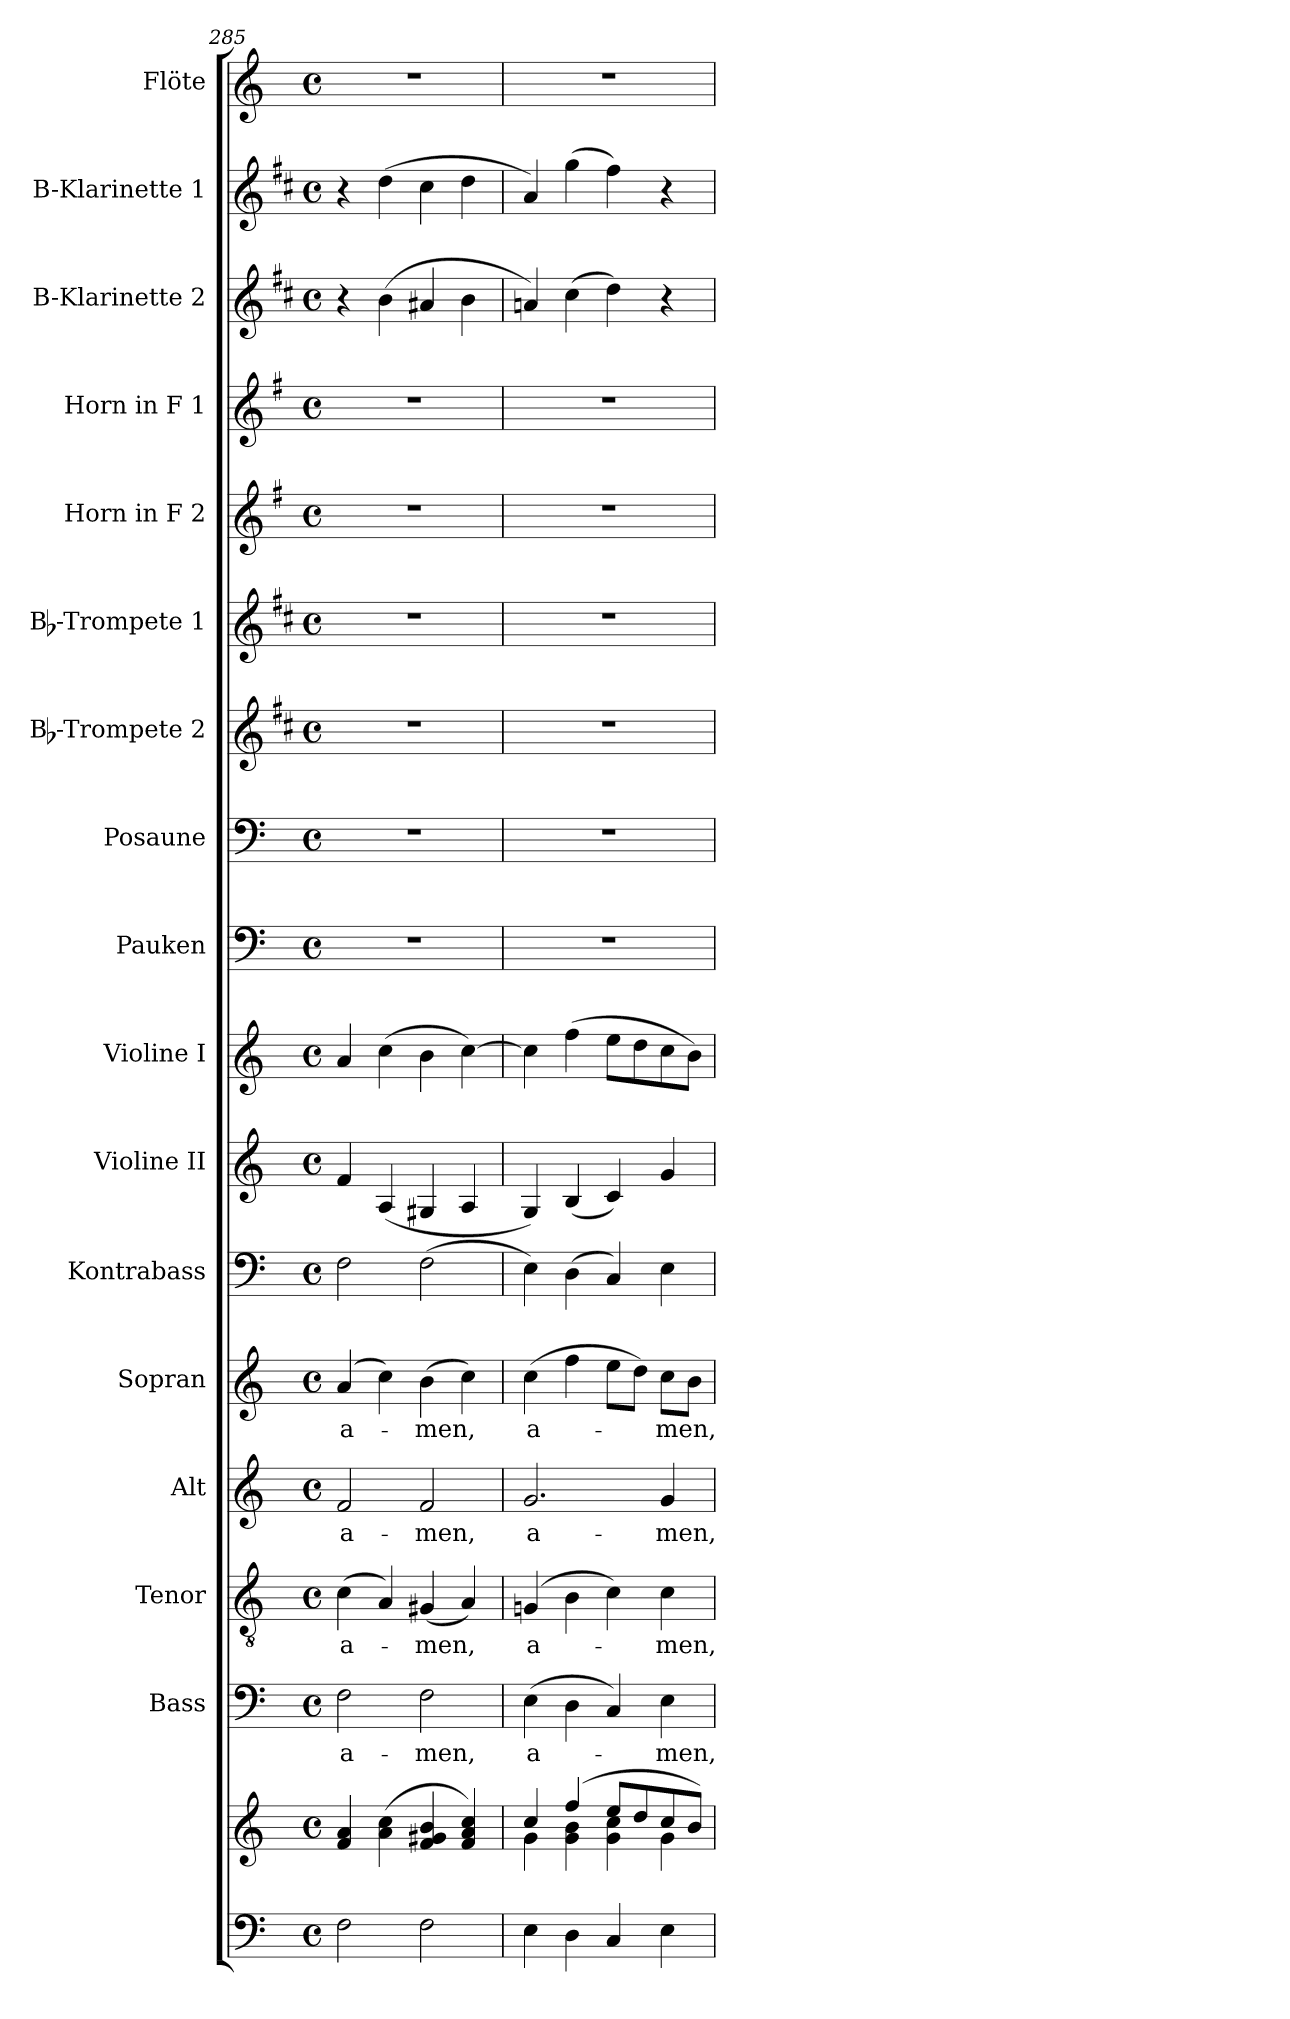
**kern	**kern	**kern	**text	**kern	**text	**kern	**text	**kern	**text	**kern	**kern	**kern	**kern	**kern	**kern	**kern	**kern	**kern	**kern	**kern	**kern
*part17	*part17	*part16	*part16	*part15	*part15	*part14	*part14	*part13	*part13	*part12	*part11	*part10	*part9	*part8	*part7	*part6	*part5	*part4	*part3	*part2	*part1
*staff18	*staff17	*staff16	*staff16	*staff15	*staff15	*staff14	*staff14	*staff13	*staff13	*staff12	*staff11	*staff10	*staff9	*staff8	*staff7	*staff6	*staff5	*staff4	*staff3	*staff2	*staff1
*	*	*I"Bass	*	*I"Tenor	*	*I"Alt	*	*I"Sopran	*	*I"Kontrabass	*I"Violine II	*I"Violine I	*I"Pauken	*I"Posaune	*I"Bb-Trompete 2	*I"Bb-Trompete 1	*I"Horn in F 2	*I"Horn in F 1	*I"B-Klarinette 2	*I"B-Klarinette 1	*I"Flöte
*	*	*I'B.	*	*I'T.	*	*I'A.	*	*I'S.	*	*I'Kb.	*I'Vl. II	*I'Vl. I	*I'Pk.	*I'Pos.	*I'Bb Trp. 2	*I'Bb Trp. 1	*I'Hrn. 2	*I'Hrn. 1	*I'B Kl. 2	*I'B Kl. 1	*I'Fl.
*clefF4	*clefG2	*clefF4	*	*clefGv2	*	*clefG2	*	*clefG2	*	*clefF4	*clefG2	*clefG2	*clefF4	*clefF4	*clefG2	*clefG2	*clefG2	*clefG2	*clefG2	*clefG2	*clefG2
*	*	*	*	*	*	*	*	*	*	*ITrd7c12	*	*	*	*	*ITrd1c2	*ITrd1c2	*ITrd4c7	*ITrd4c7	*ITrd1c2	*ITrd1c2	*
*k[]	*k[]	*k[]	*	*k[]	*	*k[]	*	*k[]	*	*k[]	*k[]	*k[]	*k[]	*k[]	*k[]	*k[]	*k[]	*k[]	*k[]	*k[]	*k[]
*C:	*C:	*C:	*	*C:	*	*C:	*	*C:	*	*C:	*C:	*C:	*C:	*C:	*C:	*C:	*C:	*C:	*C:	*C:	*C:
*M4/4	*M4/4	*M4/4	*	*M4/4	*	*M4/4	*	*M4/4	*	*M4/4	*M4/4	*M4/4	*M4/4	*M4/4	*M4/4	*M4/4	*M4/4	*M4/4	*M4/4	*M4/4	*M4/4
*met(c)	*met(c)	*met(c)	*	*met(c)	*	*met(c)	*	*met(c)	*	*met(c)	*met(c)	*met(c)	*met(c)	*met(c)	*met(c)	*met(c)	*met(c)	*met(c)	*met(c)	*met(c)	*met(c)
=285	=285	=285	=285	=285	=285	=285	=285	=285	=285	=285	=285	=285	=285	=285	=285	=285	=285	=285	=285	=285	=285
!	!	!	!LO:LY:b	!	!LO:LY:b	!	!LO:LY:b	!	!LO:LY:b	!	!	!	!	!	!	!	!	!	!	!	!
2F\	4f/ 4a/	2F\	a-	(>4c\	a-	2f/	a-	(4a/	a-	2FF\	4f/	4a/	1r	1r	1r	1r	1r	1r	4r	4r	1r
.	(>4a\ 4cc\	.	.	4A/)	.	.	.	4cc\)	.	.	(<4A/	(>4cc\	.	.	.	.	.	.	(>4a\	(>4cc\	.
!	!	!	!LO:LY:b	!	!LO:LY:b	!	!LO:LY:b	!	!LO:LY:b	!	!	!	!	!	!	!	!	!	!	!	!
2F\	4f/ 4g#X/ 4b/	2F\	-men,	(<4G#X/	-men,	2f/	-men,	(>4b\	-men,	(>2FF\	4G#X/	4b\	.	.	.	.	.	.	4g#X/	4b\	.
.	4f/ 4a/ 4cc/)	.	.	4A/)	.	.	.	4cc\)	.	.	4A/	[4cc\)	.	.	.	.	.	.	4a\	4cc\	.
=286	=286	=286	=286	=286	=286	=286	=286	=286	=286	=286	=286	=286	=286	=286	=286	=286	=286	=286	=286	=286	=286
*	*^	*	*	*	*	*	*	*	*	*	*	*	*	*	*	*	*	*	*	*	*
!	!	!	!	!LO:LY:b	!	!LO:LY:b	!	!LO:LY:b	!	!LO:LY:b	!	!	!	!	!	!	!	!	!	!	!	!
4E\	4cc/	4g\	(>4E\	a-	(4Gn/	a-	2.g/	a-	(>4cc\	a-	4EE\)	4G/)	4cc\]	1r	1r	1r	1r	1r	1r	4gn/)	4g/)	1r
4D\	(4ff/	4g\ 4b\	4D\	.	4B\	.	.	.	4ff\	.	(>4DD\	(<4B/	(>4ff\	.	.	.	.	.	.	(>4b\	(>4ff\	.
4C/	8ee/L	4g\ 4cc\	4C/)	.	4c\)	.	.	.	8ee\L	.	4CC/)	4c/)	8ee\L	.	.	.	.	.	.	4cc\)	4ee\)	.
.	8dd/	.	.	.	.	.	.	.	8dd\J)	.	.	.	8dd\	.	.	.	.	.	.	.	.	.
!	!	!	!	!LO:LY:b	!	!LO:LY:b	!	!LO:LY:b	!	!LO:LY:b	!	!	!	!	!	!	!	!	!	!	!	!
4E\	8cc/	4g\	4E\	-men,	4c\	-men,	4g/	-men,	8cc\L	-men,	4EE\	4g/	8cc\	.	.	.	.	.	.	4r	4r	.
.	8b/J)	.	.	.	.	.	.	.	8b\J	.	.	.	8b\J)	.	.	.	.	.	.	.	.	.
*	*v	*v	*	*	*	*	*	*	*	*	*	*	*	*	*	*	*	*	*	*	*	*
=	=	=	=	=	=	=	=	=	=	=	=	=	=	=	=	=	=	=	=	=	=
*-	*-	*-	*-	*-	*-	*-	*-	*-	*-	*-	*-	*-	*-	*-	*-	*-	*-	*-	*-	*-	*-
